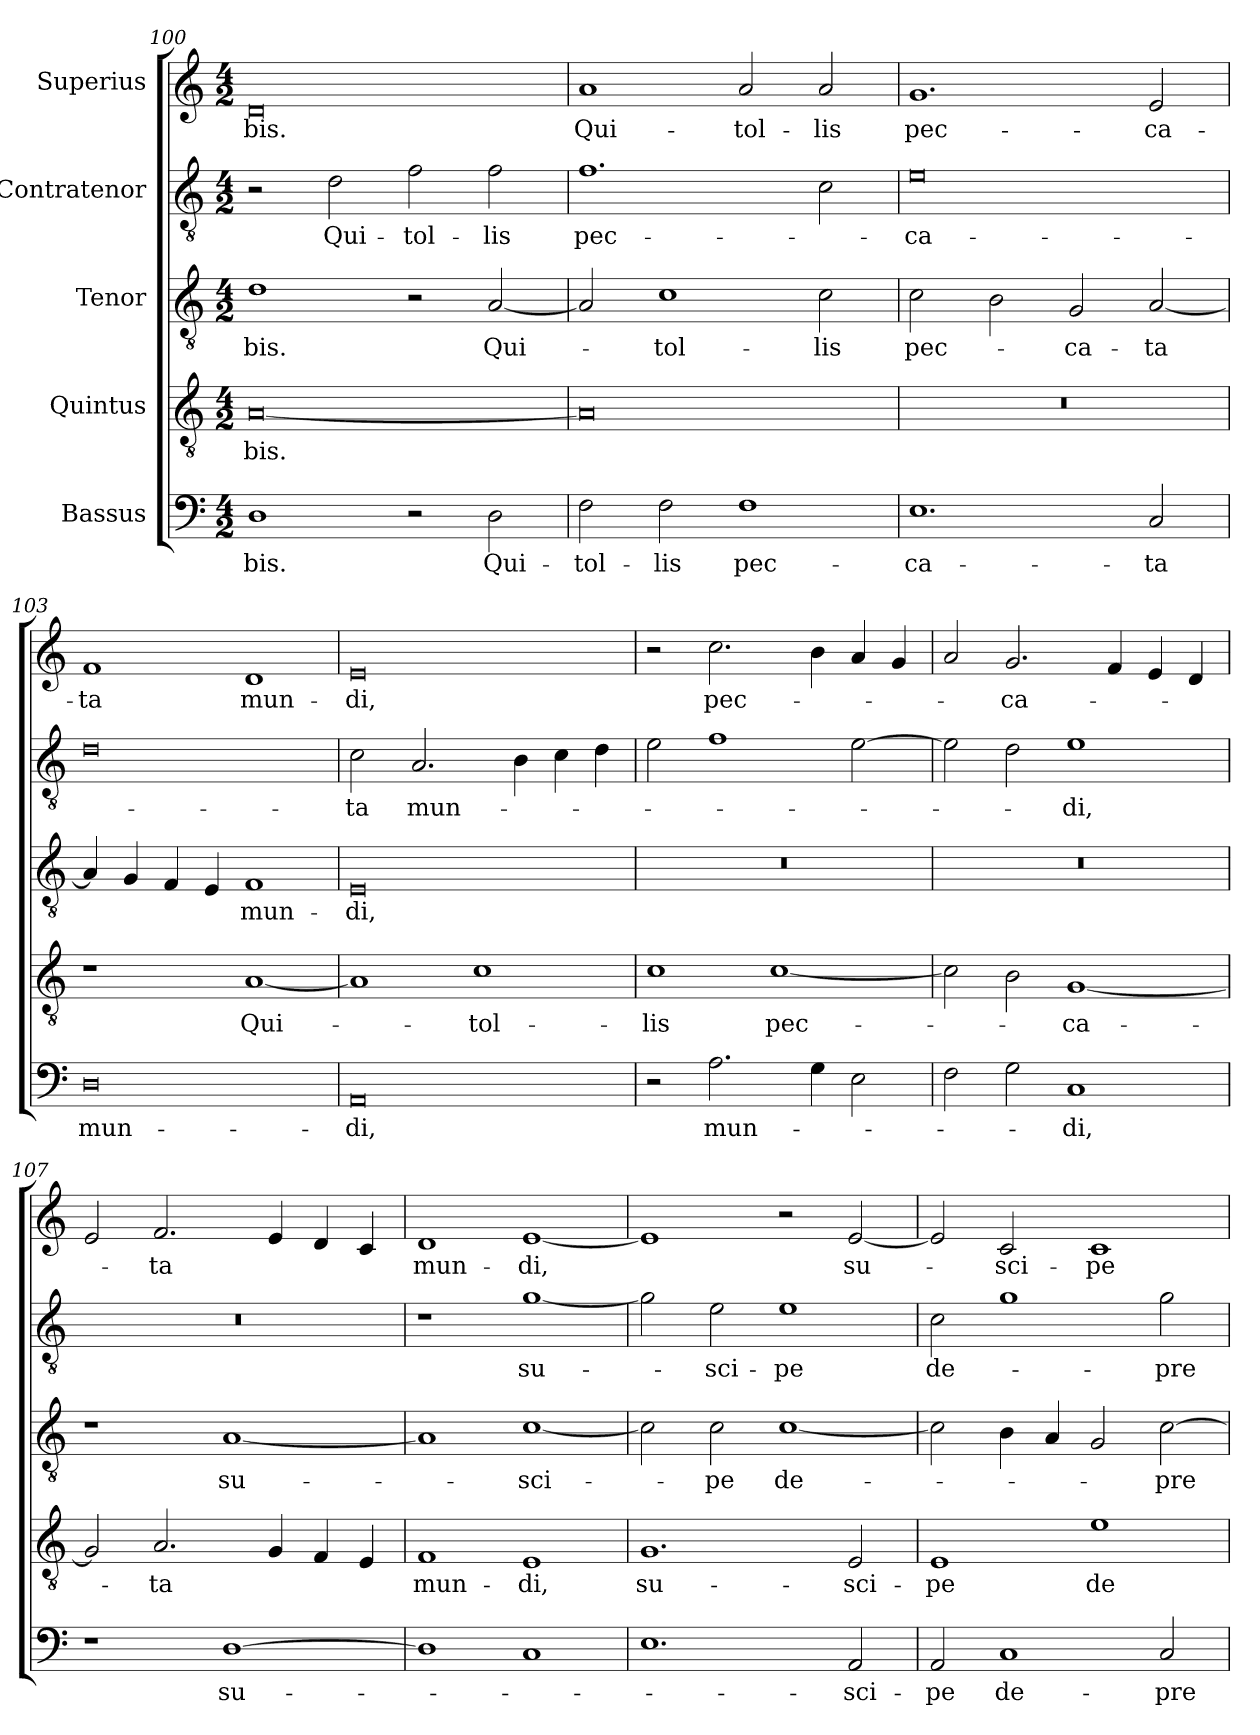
**kern	**text	**kern	**text	**kern	**text	**kern	**text	**kern	**text
*part5	*part5	*part4	*part4	*part3	*part3	*part2	*part2	*part1	*part1
*staff5	*staff5	*staff4	*staff4	*staff3	*staff3	*staff2	*staff2	*staff1	*staff1
*I"Bassus	*	*I"Quintus	*	*I"Tenor	*	*I"Contratenor	*	*I"Superius	*
*clefF4	*	*clefGv2	*	*clefGv2	*	*clefGv2	*	*clefG2	*
*k[]	*	*k[]	*	*k[]	*	*k[]	*	*k[]	*
*M4/2	*	*M4/2	*	*M4/2	*	*M4/2	*	*M4/2	*
=100	=100	=100	=100	=100	=100	=100	=100	=100	=100
1D\	-bis.	[0A/	-bis.	1d/	-bis.	2r	.	0d/	-bis.
.	.	.	.	.	.	2d\	Qui-	.	.
2r	.	.	.	2r	.	2f\	tol-	.	.
2D\	Qui-	.	.	[2A/	Qui-	2f\	-lis	.	.
=101	=101	=101	=101	=101	=101	=101	=101	=101	=101
2F\	tol-	0A/]	.	2A/]	.	1.f/	pec-	1a/	Qui-
2F\	-lis	.	.	1c/	tol-	.	.	.	.
1F\	pec-	.	.	.	.	.	.	2a/	tol-
.	.	.	.	2c\	-lis	2c\	.	2a/	-lis
=102	=102	=102	=102	=102	=102	=102	=102	=102	=102
1.E\	-ca-	0r	.	2c\	pec-	0e/	-ca-	1.g/	pec-
.	.	.	.	2B\	.	.	.	.	.
.	.	.	.	2G/	-ca-	.	.	.	.
2C/	-ta	.	.	[2A/	-ta	.	.	2e/	-ca-
=103	=103	=103	=103	=103	=103	=103	=103	=103	=103
0D\	mun-	1r	.	4A/]	.	0d/	.	1f/	-ta
.	.	.	.	4G/	.	.	.	.	.
.	.	.	.	4F/	.	.	.	.	.
.	.	.	.	4E/	.	.	.	.	.
.	.	[1A/	Qui-	1F/	mun-	.	.	1d/	mun-
=104	=104	=104	=104	=104	=104	=104	=104	=104	=104
0AA/	-di,	1A/]	.	0E/	-di,	2c\	-ta	0e/	-di,
.	.	.	.	.	.	2.A/	mun-	.	.
.	.	1c/	tol-	.	.	.	.	.	.
.	.	.	.	.	.	4B\	.	.	.
.	.	.	.	.	.	4c\	.	.	.
.	.	.	.	.	.	4d\	.	.	.
=105	=105	=105	=105	=105	=105	=105	=105	=105	=105
2r	.	1c/	-lis	0r	.	2e\	.	2r	.
2.A\	mun-	.	.	.	.	1f/	.	2.cc\	pec-
.	.	[1c/	pec-	.	.	.	.	.	.
4G\	.	.	.	.	.	.	.	4b\	.
2E\	.	.	.	.	.	[2e\	.	4a/	.
.	.	.	.	.	.	.	.	4g/	.
=106	=106	=106	=106	=106	=106	=106	=106	=106	=106
2F\	.	2c\]	.	0r	.	2e\]	.	2a/	.
2G\	.	2B\	.	.	.	2d\	.	2.g/	-ca-
1C/	-di,	[1G/	-ca-	.	.	1e/	-di,	.	.
.	.	.	.	.	.	.	.	4f/	.
.	.	.	.	.	.	.	.	4e/	.
.	.	.	.	.	.	.	.	4d/	.
=107	=107	=107	=107	=107	=107	=107	=107	=107	=107
1r	.	2G/]	.	1r	.	0r	.	2e/	.
.	.	2.A/	-ta	.	.	.	.	2.f/	-ta
[1D\	su-	.	.	[1A/	su-	.	.	.	.
.	.	4G/	.	.	.	.	.	4e/	.
.	.	4F/	.	.	.	.	.	4d/	.
.	.	4E/	.	.	.	.	.	4c/	.
=108	=108	=108	=108	=108	=108	=108	=108	=108	=108
1D\]	.	1F/	mun-	1A/]	.	1r	.	1d/	mun-
1C/	.	1E/	-di,	[1c/	-sci-	[1g/	su-	[1e/	-di,
=109	=109	=109	=109	=109	=109	=109	=109	=109	=109
1.E\	.	1.G/	su-	2c\]	.	2g\]	.	1e/]	.
.	.	.	.	2c\	-pe	2e\	-sci-	.	.
.	.	.	.	[1c/	de-	1e/	-pe	2r	.
2AA/	-sci-	2E/	-sci-	.	.	.	.	[2e/	su-
=110	=110	=110	=110	=110	=110	=110	=110	=110	=110
2AA/	-pe	1E/	-pe	2c\]	.	2c\	de-	2e/]	.
1C/	de-	.	.	4B\	.	1g/	.	2c/	-sci-
.	.	.	.	4A/	.	.	.	.	.
.	.	1e/	de-	2G/	.	.	.	1c/	-pe
2C/	-pre-	.	.	[2c\	-pre-	2g\	-pre-	.	.
=	=	=	=	=	=	=	=	=	=
*-	*-	*-	*-	*-	*-	*-	*-	*-	*-
